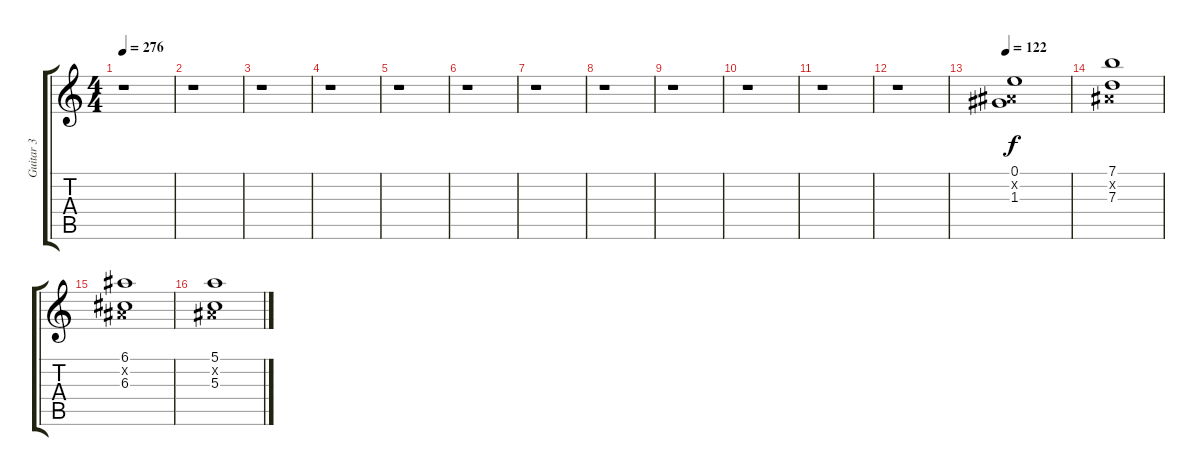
\track ("Guitar 3" "Guitar 3") {instrument distortionguitar}
\staff {score tabs}
\tuning (E4 B3 G3 D3 A2 E2) {hide}
\ts (4 4)
\tempo 276
\clef g2
\ks c
r.1{dy f} |
r.1 |
r.1 |
r.1 |
r.1 |
r.1 |
r.1 |
r.1 |
r.1 |
r.1 |
r.1 |
r.1 |
\tempo 122
(0.1 -1.2{x} 1.3).1 |
(7.1 -1.2{x} 7.3).1 |
(6.1 -1.2{x} 6.3).1 |
(5.1 -1.2{x} 5.3).1
